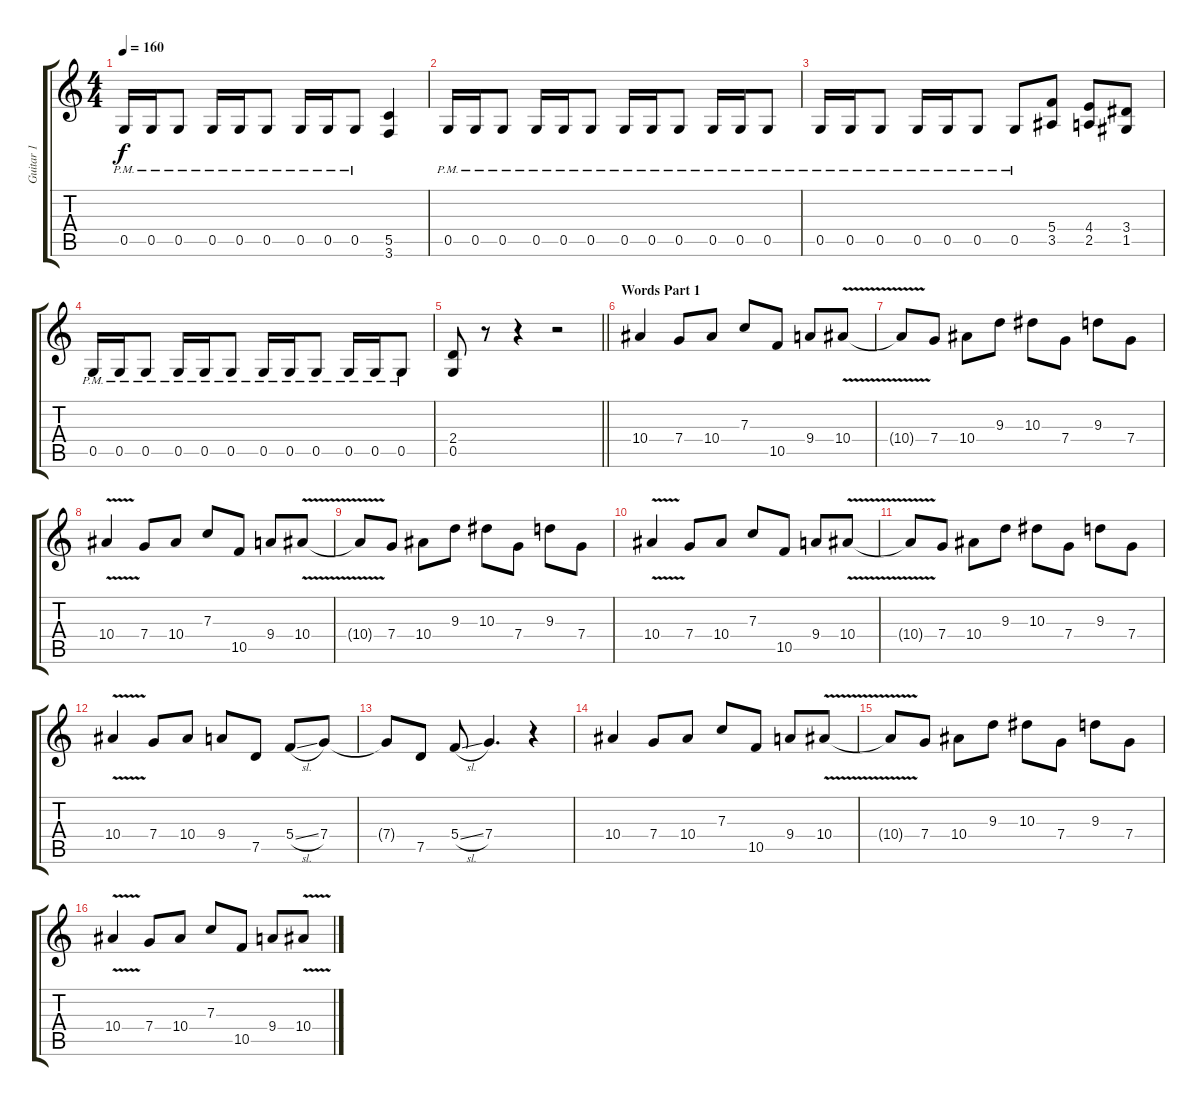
\track ("Guitar 1" "Guitar 1") {instrument distortionguitar}
\staff {score tabs}
\tuning (D4 A3 F3 C3 G2 D2) {hide}
\ts (4 4)
\tempo 160
\clef g2
\ks c
0.5{pm}.16{dy f} 0.5{pm}.16 0.5{pm}.8 0.5{pm}.16 0.5{pm}.16 0.5{pm}.8 0.5{pm}.16 0.5{pm}.16 0.5{pm}.8 (5.5 3.6).4 |
0.5{pm}.16 0.5{pm}.16 0.5{pm}.8 0.5{pm}.16 0.5{pm}.16 0.5{pm}.8 0.5{pm}.16 0.5{pm}.16 0.5{pm}.8 0.5{pm}.16 0.5{pm}.16 0.5{pm}.8 |
0.5{pm}.16 0.5{pm}.16 0.5{pm}.8 0.5{pm}.16 0.5{pm}.16 0.5{pm}.8 0.5{pm}.8 (5.4 3.5).8 (4.4 2.5).8 (3.4 1.5).8 |
0.5{pm}.16 0.5{pm}.16 0.5{pm}.8 0.5{pm}.16 0.5{pm}.16 0.5{pm}.8 0.5{pm}.16 0.5{pm}.16 0.5{pm}.8 0.5{pm}.16 0.5{pm}.16 0.5{pm}.8 |
\barLineRight lightlight
(2.4 0.5).8 r.8 r.4 r.2 |
\section ("" "Words Part 1")
10.4.4 7.4.8 10.4.8 7.3.8 10.5.8 9.4.8 10.4{v}.8 |
10.4{t}.8 7.4.8 10.4.8 9.3.8 10.3.8 7.4.8 9.3.8 7.4.8 |
10.4{v}.4 7.4.8 10.4.8 7.3.8 10.5.8 9.4.8 10.4{v}.8 |
10.4{t}.8 7.4.8 10.4.8 9.3.8 10.3.8 7.4.8 9.3.8 7.4.8 |
10.4{v}.4 7.4.8 10.4.8 7.3.8 10.5.8 9.4.8 10.4{v}.8 |
10.4{t}.8 7.4.8 10.4.8 9.3.8 10.3.8 7.4.8 9.3.8 7.4.8 |
10.4{v}.4 7.4.8 10.4.8 9.4.8 7.5.8 5.4{sl}.8 7.4.8 |
7.4{t}.8 7.5.8 5.4{sl}.8 7.4.4{d} r.4 |
10.4.4 7.4.8 10.4.8 7.3.8 10.5.8 9.4.8 10.4{v}.8 |
10.4{t}.8 7.4.8 10.4.8 9.3.8 10.3.8 7.4.8 9.3.8 7.4.8 |
10.4{v}.4 7.4.8 10.4.8 7.3.8 10.5.8 9.4.8 10.4{v}.8
